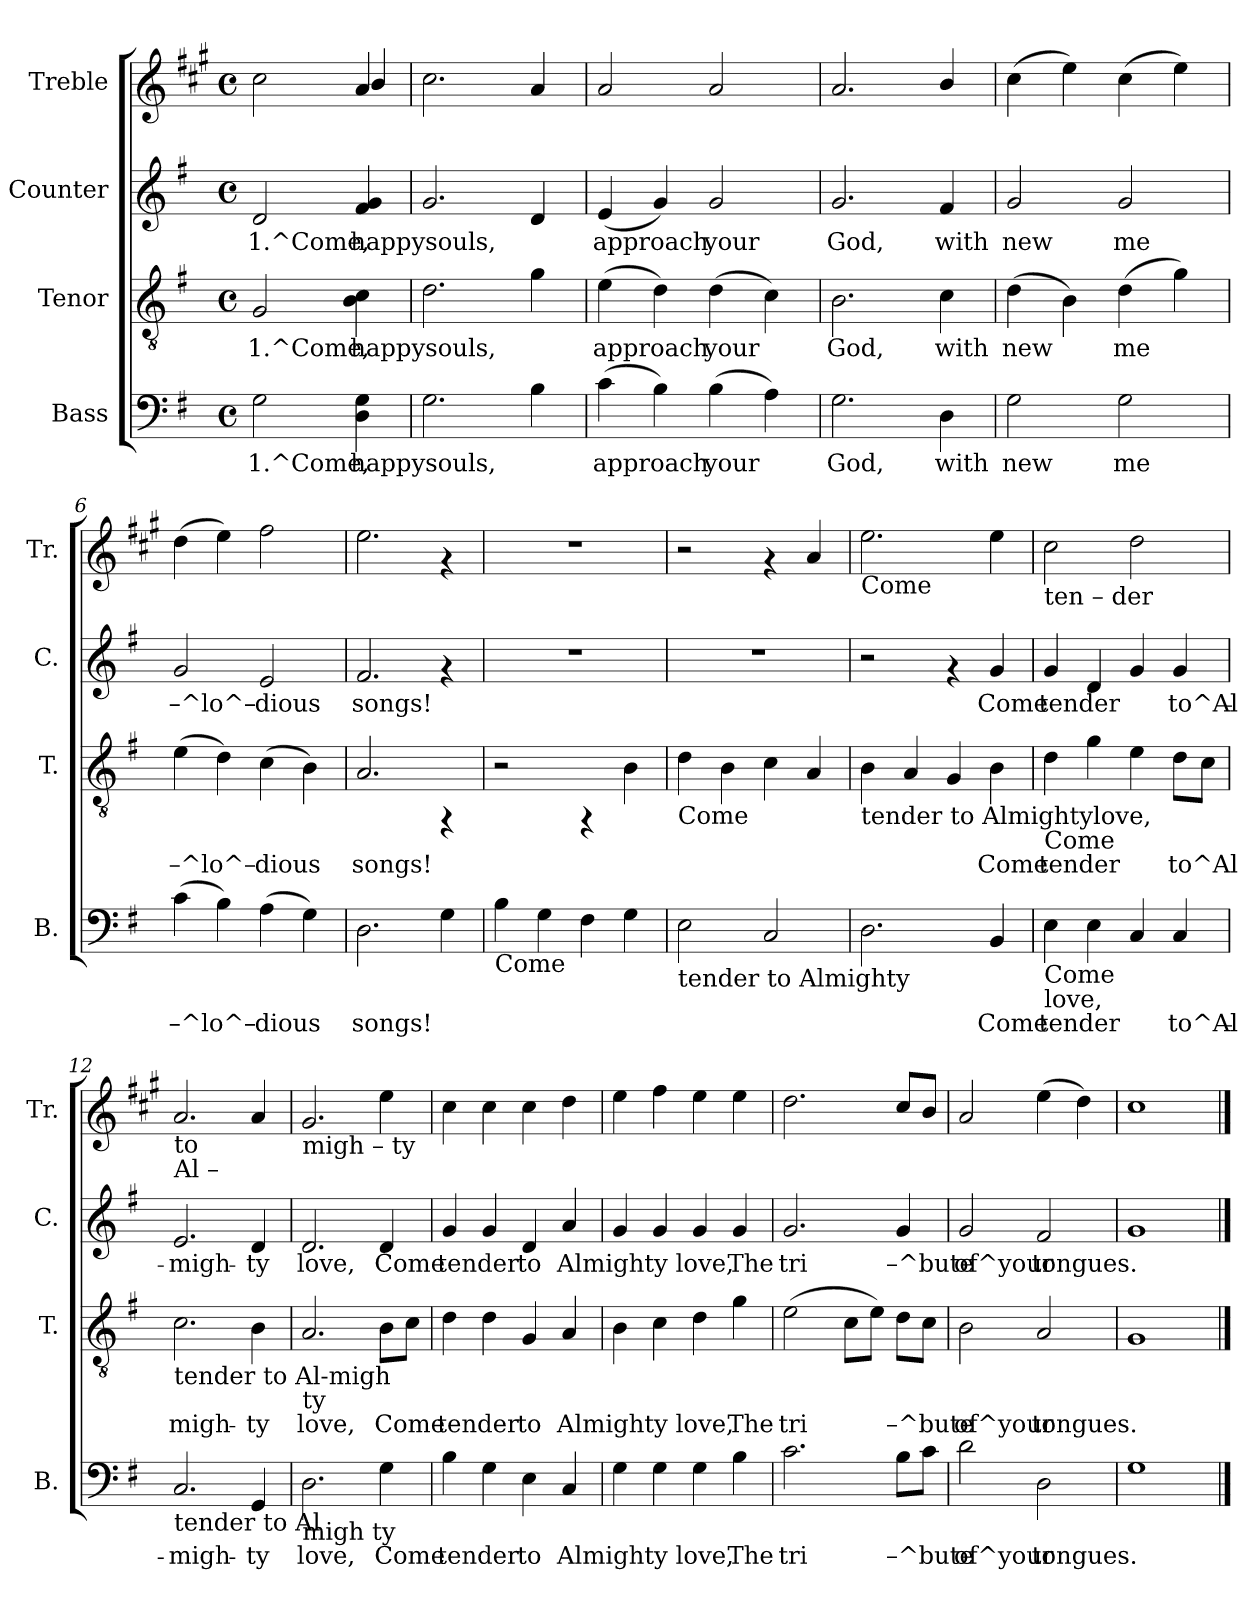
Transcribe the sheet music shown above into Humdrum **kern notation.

**kern	**text	**kern	**text	**kern	**text	**kern
*part4	*part4	*part3	*part3	*part2	*part2	*part1
*staff4	*staff4	*staff3	*staff3	*staff2	*staff2	*staff1
*I"Bass	*	*I"Tenor	*	*I"Counter	*	*I"Treble
*I'B.	*	*I'T.	*	*I'C.	*	*I'Tr.
!!LO:PB:g=z
*stria5	*	*stria5	*	*stria5	*	*stria5
*clefF4	*	*clefGv2	*	*clefG2	*	*clefG2
*	*	*	*	*	*	*ITrd1c2
*k[f#]	*	*k[f#]	*	*k[f#]	*	*k[f#]
*G:	*	*G:	*	*G:	*	*G:
*M4/4	*	*M4/4	*	*M4/4	*	*M4/4
*met(c)	*	*met(c)	*	*met(c)	*	*met(c)
=1	=1	=1	=1	=1	=1	=1
!	!LO:LY:a:rj	!	!LO:LY:a:rj	!	!LO:LY:b:rj	!
*	*	*	*	*	*	*^
2G\	1.^Come,	2G/	1.^Come,	2d/	1.^Come,	2b\	2ryy
!	!LO:LY:a:rj	!	!LO:LY:a:rj	!	!LO:LY:b:rj	!	!
4G\ 4D\	happysouls,	4B\ 4c\	happysouls,	4g/ 4f#/	happysouls,	4g/	4a/
=2	=2	=2	=2	=2	=2	=2	=2
!	!LO:LY:a:rj	!	!LO:LY:a:rj	!	!LO:LY:b:rj	!	!
*	*	*	*	*	*	*v	*v
2.G\	.	2.d\	.	2.g/	.	2.b\
!	!LO:LY:a:rj	!	!LO:LY:a:rj	!	!LO:LY:b:rj	!
4B\	.	4g\	.	4d/	.	4g/
=3	=3	=3	=3	=3	=3	=3
!	!LO:LY:a:rj	!	!LO:LY:a:rj	!	!LO:LY:b:rj	!
(>4c\	approach	(>4e\	approach	(<4e/	approach	2g/
!	!LO:LY:a:rj	!	!LO:LY:a:rj	!	!LO:LY:b:rj	!
4B\)	.	4d\)	.	4g/)	.	.
!	!LO:LY:a:rj	!	!LO:LY:a:rj	!	!LO:LY:b:rj	!
(>4B\	your	(>4d\	your	2g/	your	2g/
!	!LO:LY:a:rj	!	!LO:LY:a:rj	!	!	!
4A\)	.	4c\)	.	.	.	.
=4	=4	=4	=4	=4	=4	=4
!	!LO:LY:a:rj	!	!LO:LY:a:rj	!	!LO:LY:b:rj	!
2.G\	God,	2.B\	God,	2.g/	God,	2.g/
!	!LO:LY:a:rj	!	!LO:LY:a:rj	!	!LO:LY:b:rj	!
4D\	with	4c\	with	4f#/	with	4a>/
=5	=5	=5	=5	=5	=5	=5
!	!LO:LY:a:rj	!	!LO:LY:a:rj	!	!LO:LY:b:rj	!
2G\	new	(>4d\	new	2g/	new	(>4b\
!	!	!	!LO:LY:a:rj	!	!	!
.	.	4B\)	.	.	.	4dd\)
!	!LO:LY:a:rj	!	!LO:LY:a:rj	!	!LO:LY:b:rj	!
2G\	me	(>4d\	me	2g/	me	(>4b\
!	!	!	!LO:LY:a:rj	!	!	!
.	.	4g\)	.	.	.	4dd\)
=6	=6	=6	=6	=6	=6	=6
!	!LO:LY:a:rj	!	!LO:LY:a:rj	!	!LO:LY:b:rj	!
(>4c\	–^lo^–	(>4e\	–^lo^–	2g/	–^lo^–	(>4cc\
!	!LO:LY:a:rj	!	!LO:LY:a:rj	!	!	!
4B\)	.	4d\)	.	.	.	4dd\)
!	!LO:LY:a:rj	!	!LO:LY:a:rj	!	!LO:LY:b:rj	!
(>4A\	dious	(>4c\	dious	2e/	dious	2ee\
!	!LO:LY:a:rj	!	!LO:LY:a:rj	!	!	!
4G\)	.	4B\)	.	.	.	.
=7	=7	=7	=7	=7	=7	=7
!	!LO:LY:a:rj	!	!LO:LY:a:rj	!	!LO:LY:b:rj	!
2.D\	songs!	2.A/	songs!	2.f#/	songs!	2.dd\
!	!LO:LY:a:rj	!	!	!	!	!
4G\	.	4rFF	.	4rf	.	4rf
=8	=8	=8	=8	=8	=8	=8
!LO:TX:b:t=Come	!	!	!	!	!	!
!	!LO:LY:a:rj	!	!	!	!	!
4B\	.	2r	.	1r	.	1r
!	!LO:LY:a:rj	!	!	!	!	!
4G\	.	.	.	.	.	.
!	!LO:LY:a:rj	!	!	!	!	!
4F#\	.	4rFF	.	.	.	.
!	!LO:LY:a:rj	!	!LO:LY:a:rj	!	!	!
4G\	.	4B\	.	.	.	.
=9	=9	=9	=9	=9	=9	=9
!	!	!LO:TX:b:t=Come	!	!	!	!
!LO:TX:b:t=tender to Almighty	!	!	!	!	!	!
!	!LO:LY:a:rj	!	!LO:LY:a:rj	!	!	!
2E\	.	4d\	.	1r	.	2r
!	!	!	!LO:LY:a:rj	!	!	!
.	.	4B\	.	.	.	.
!	!LO:LY:a:rj	!	!LO:LY:a:rj	!	!	!
2C/	.	4c\	.	.	.	4rf
!	!	!	!LO:LY:a:rj	!	!	!
.	.	4A/	.	.	.	4g>/
=10	=10	=10	=10	=10	=10	=10
!	!	!	!	!	!	!LO:TX:b:t=Come
!	!	!LO:TX:b:t=tender to Almightylove,	!	!	!	!
!	!LO:LY:a:rj	!	!LO:LY:a:rj	!	!	!
2.D\	.	4B\	.	2r	.	2.dd\
!	!	!	!LO:LY:a:rj	!	!	!
.	.	4A/	.	.	.	.
!	!	!	!LO:LY:a:rj	!	!	!
.	.	4G/	.	4rf	.	.
!	!LO:LY:a:rj	!	!LO:LY:a:rj	!	!LO:LY:b:rj	!
4BB/	Come	4B\	Come	4g/	Come	4dd\
=11	=11	=11	=11	=11	=11	=11
!	!	!	!	!	!	!LO:TX:b:t=ten – der
!	!	!LO:TX:b:t=Come	!	!	!	!
!LO:TX:b:t=Come	!	!	!	!	!	!
!LO:TX:b:t=love,	!	!	!	!	!	!
!	!LO:LY:a:rj	!	!LO:LY:a:rj	!	!LO:LY:b:rj	!
4E\	tender	4d\	tender	4g/	tender	2b\
!	!LO:LY:a:rj	!	!LO:LY:a:rj	!	!LO:LY:b:rj	!
4E\	.	4g\	.	4d/	.	.
!	!LO:LY:a:rj	!	!LO:LY:a:rj	!	!LO:LY:b:rj	!
4C/	.	4e\	.	4g/	.	2cc\
!	!LO:LY:a:rj	!	!LO:LY:a:rj	!	!LO:LY:b:rj	!
4C/	to^Al-	8d\L	to^Al-	4g/	to^Al-	.
!	!	!	!LO:LY:a:rj	!	!	!
.	.	8c\J	--	.	.	.
=12	=12	=12	=12	=12	=12	=12
!	!	!	!	!	!	!LO:TX:b:t=to
!	!	!	!	!	!	!LO:TX:b:t=Al –
!	!	!LO:TX:b:t=tender to Al-migh	!	!	!	!
!LO:TX:b:t=tender to Al	!	!	!	!	!	!
!	!LO:LY:a:rj	!	!LO:LY:a:rj	!	!LO:LY:b:rj	!
2.C/	-migh-	2.c\	-migh-	2.e/	-migh-	2.g/
!	!LO:LY:a:rj	!	!LO:LY:a:rj	!	!LO:LY:b:rj	!
4GG/	-ty	4B\	-ty	4d/	-ty	4g/
!!LO:LB:g=z
=13	=13	=13	=13	=13	=13	=13
!	!	!	!	!	!	!LO:TX:b:t=migh – ty
!	!	!LO:TX:b:t=ty	!	!	!	!
!LO:TX:b:t=migh ty	!	!	!	!	!	!
!	!LO:LY:a:rj	!	!LO:LY:a:rj	!	!LO:LY:b:rj	!
2.D\	love,	2.A/	love,	2.d/	love,	2.f#/
!	!LO:LY:a:rj	!	!LO:LY:a:rj	!	!LO:LY:b:rj	!
4G\	Come	8B\L	Come	4d/	Come	4dd\
!	!	!	!LO:LY:a:rj	!	!	!
.	.	8c\J	.	.	.	.
=14	=14	=14	=14	=14	=14	=14
!	!LO:LY:a:rj	!	!LO:LY:a:rj	!	!LO:LY:b:rj	!
4B\	tender	4d\	tender	4g/	tender	4b\
!	!LO:LY:a:rj	!	!LO:LY:a:rj	!	!LO:LY:b:rj	!
4G\	.	4d\	.	4g/	.	4b\
!	!LO:LY:a:rj	!	!LO:LY:a:rj	!	!LO:LY:b:rj	!
4E\	to	4G/	to	4d/	to	4b\
!	!LO:LY:a:rj	!	!LO:LY:a:rj	!	!LO:LY:b:rj	!
4C/	Almighty	4A/	Almighty	4a/	Almighty	4cc\
=15	=15	=15	=15	=15	=15	=15
!	!LO:LY:a:rj	!	!LO:LY:a:rj	!	!LO:LY:b:rj	!
4G\	.	4B\	.	4g/	.	4dd>\
!	!LO:LY:a:rj	!	!LO:LY:a:rj	!	!LO:LY:b:rj	!
4G\	.	4c\	.	4g/	.	4ee\
!	!LO:LY:a:rj	!	!LO:LY:a:rj	!	!LO:LY:b:rj	!
4G\	love,	4d\	love,	4g/	love,	4dd\
!	!LO:LY:a:rj	!	!LO:LY:a:rj	!	!LO:LY:b:rj	!
4B\	The	4g\	The	4g/	The	4dd\
=16	=16	=16	=16	=16	=16	=16
!	!LO:LY:a:rj	!	!LO:LY:a:rj	!	!LO:LY:b:rj	!
2.c\	tri	(>2e\	tri	2.g/	tri	2.cc\
!	!	!	!LO:LY:a:rj	!	!	!
.	.	8c\L	.	.	.	.
!	!	!	!LO:LY:a:rj	!	!	!
.	.	8e\J)	.	.	.	.
!	!LO:LY:a:rj	!	!LO:LY:a:rj	!	!LO:LY:b:rj	!
8B\L	–^bute	8d\L	–^bute	4g/	–^bute	8b/L
!	!LO:LY:a:rj	!	!LO:LY:a:rj	!	!	!
8c\J	.	8c\J	.	.	.	8a/J
=17	=17	=17	=17	=17	=17	=17
!	!LO:LY:a:rj	!	!LO:LY:a:rj	!	!LO:LY:b:rj	!
2d\	of^your	2B\	of^your	2g/	of^your	2g/
!	!LO:LY:a:rj	!	!LO:LY:a:rj	!	!LO:LY:b:rj	!
2D\	tongues.	2A/	tongues.	2f#/	tongues.	(>4dd\
.	.	.	.	.	.	4cc\)
=18	=18	=18	=18	=18	=18	=18
!	!LO:LY:a:rj	!	!LO:LY:a:rj	!	!LO:LY:b:rj	!
1G	.	1G	.	1g	.	1b
==	==	==	==	==	==	==
*-	*-	*-	*-	*-	*-	*-
